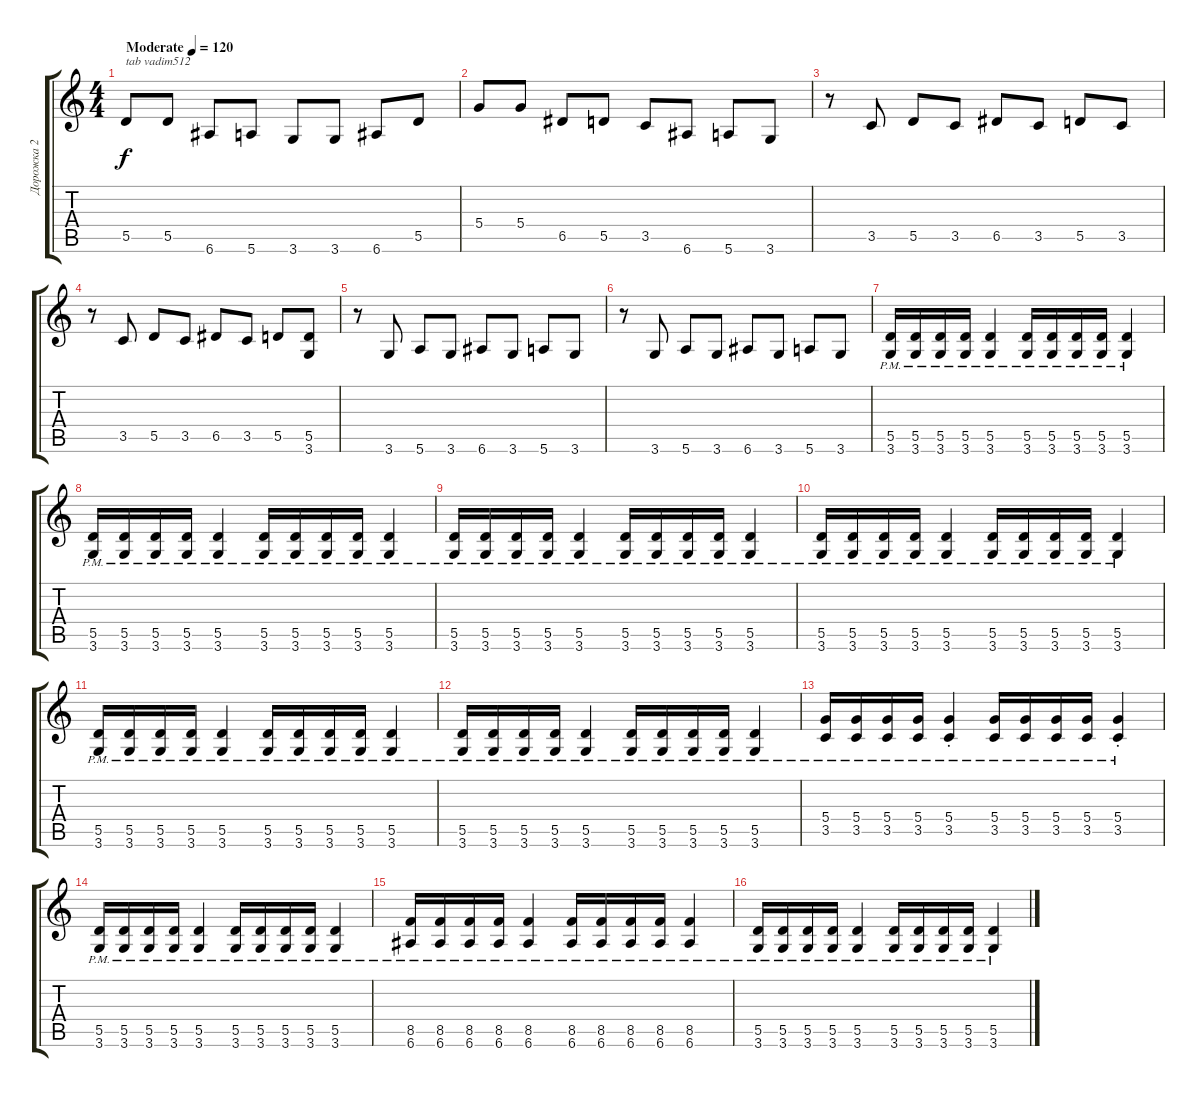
\track ("Дорожка 2" "Дорожка 2") {instrument distortionguitar}
\staff {score tabs}
\tuning (E4 B3 G3 D3 A2 E2) {hide}
\ts (4 4)
\tempo (120 "Moderate")
\clef g2
\ks c
5.5.8{txt "tab vadim512" dy f instrument distortionguitar} 5.5.8 6.6.8 5.6.8 3.6.8 3.6.8 6.6.8 5.5.8 |
5.4.8 5.4.8 6.5.8 5.5.8 3.5.8 6.6.8 5.6.8 3.6.8 |
r.8 3.5.8 5.5.8 3.5.8 6.5.8 3.5.8 5.5.8 3.5.8 |
r.8 3.5.8 5.5.8 3.5.8 6.5.8 3.5.8 5.5.8 (5.5 3.6).8 |
r.8 3.6.8 5.6.8 3.6.8 6.6.8 3.6.8 5.6.8 3.6.8 |
r.8 3.6.8 5.6.8 3.6.8 6.6.8 3.6.8 5.6.8 3.6.8 |
(5.5{pm} 3.6{pm}).16 (5.5{pm} 3.6{pm}).16 (5.5{pm} 3.6{pm}).16 (5.5{pm} 3.6{pm}).16 (5.5{pm} 3.6{pm}).4 (5.5{pm} 3.6{pm}).16 (5.5{pm} 3.6{pm}).16 (5.5{pm} 3.6{pm}).16 (5.5{pm} 3.6{pm}).16 (5.5{pm} 3.6{pm}).4 |
(5.5{pm} 3.6{pm}).16 (5.5{pm} 3.6{pm}).16 (5.5{pm} 3.6{pm}).16 (5.5{pm} 3.6{pm}).16 (5.5{pm} 3.6{pm}).4 (5.5{pm} 3.6{pm}).16 (5.5{pm} 3.6{pm}).16 (5.5{pm} 3.6{pm}).16 (5.5{pm} 3.6{pm}).16 (5.5{pm} 3.6{pm}).4 |
(5.5{pm} 3.6{pm}).16 (5.5{pm} 3.6{pm}).16 (5.5{pm} 3.6{pm}).16 (5.5{pm} 3.6{pm}).16 (5.5{pm} 3.6{pm}).4 (5.5{pm} 3.6{pm}).16 (5.5{pm} 3.6{pm}).16 (5.5{pm} 3.6{pm}).16 (5.5{pm} 3.6{pm}).16 (5.5{pm} 3.6{pm}).4 |
(5.5{pm} 3.6{pm}).16 (5.5{pm} 3.6{pm}).16 (5.5{pm} 3.6{pm}).16 (5.5{pm} 3.6{pm}).16 (5.5{pm} 3.6{pm}).4 (5.5{pm} 3.6{pm}).16 (5.5{pm} 3.6{pm}).16 (5.5{pm} 3.6{pm}).16 (5.5{pm} 3.6{pm}).16 (5.5{pm} 3.6{pm}).4 |
(5.5{pm} 3.6{pm}).16 (5.5{pm} 3.6{pm}).16 (5.5{pm} 3.6{pm}).16 (5.5{pm} 3.6{pm}).16 (5.5{pm} 3.6{pm}).4 (5.5{pm} 3.6{pm}).16 (5.5{pm} 3.6{pm}).16 (5.5{pm} 3.6{pm}).16 (5.5{pm} 3.6{pm}).16 (5.5{pm} 3.6{pm}).4 |
(5.5{pm} 3.6{pm}).16 (5.5{pm} 3.6{pm}).16 (5.5{pm} 3.6{pm}).16 (5.5{pm} 3.6{pm}).16 (5.5{pm} 3.6{pm}).4 (5.5{pm} 3.6{pm}).16 (5.5{pm} 3.6{pm}).16 (5.5{pm} 3.6{pm}).16 (5.5{pm} 3.6{pm}).16 (5.5{pm} 3.6{pm}).4 |
(5.4{pm} 3.5{pm}).16 (5.4{pm} 3.5{pm}).16 (5.4{pm} 3.5{pm}).16 (5.4{pm} 3.5{pm}).16 (5.4{pm st} 3.5{pm st}).4 (5.4{pm} 3.5{pm}).16 (5.4{pm} 3.5{pm}).16 (5.4{pm} 3.5{pm}).16 (5.4{pm} 3.5{pm}).16 (5.4{pm st} 3.5{pm st}).4 |
(5.5{pm} 3.6{pm}).16 (5.5{pm} 3.6{pm}).16 (5.5{pm} 3.6{pm}).16 (5.5{pm} 3.6{pm}).16 (5.5{pm} 3.6{pm}).4 (5.5{pm} 3.6{pm}).16 (5.5{pm} 3.6{pm}).16 (5.5{pm} 3.6{pm}).16 (5.5{pm} 3.6{pm}).16 (5.5{pm} 3.6{pm}).4 |
(8.5{pm} 6.6{pm}).16 (8.5{pm} 6.6{pm}).16 (8.5{pm} 6.6{pm}).16 (8.5{pm} 6.6{pm}).16 (8.5{pm} 6.6{pm}).4 (8.5{pm} 6.6{pm}).16 (8.5{pm} 6.6{pm}).16 (8.5{pm} 6.6{pm}).16 (8.5{pm} 6.6{pm}).16 (8.5{pm} 6.6{pm}).4 |
(5.5{pm} 3.6{pm}).16 (5.5{pm} 3.6{pm}).16 (5.5{pm} 3.6{pm}).16 (5.5{pm} 3.6{pm}).16 (5.5{pm} 3.6{pm}).4 (5.5{pm} 3.6{pm}).16 (5.5{pm} 3.6{pm}).16 (5.5{pm} 3.6{pm}).16 (5.5{pm} 3.6{pm}).16 (5.5{pm} 3.6{pm}).4
